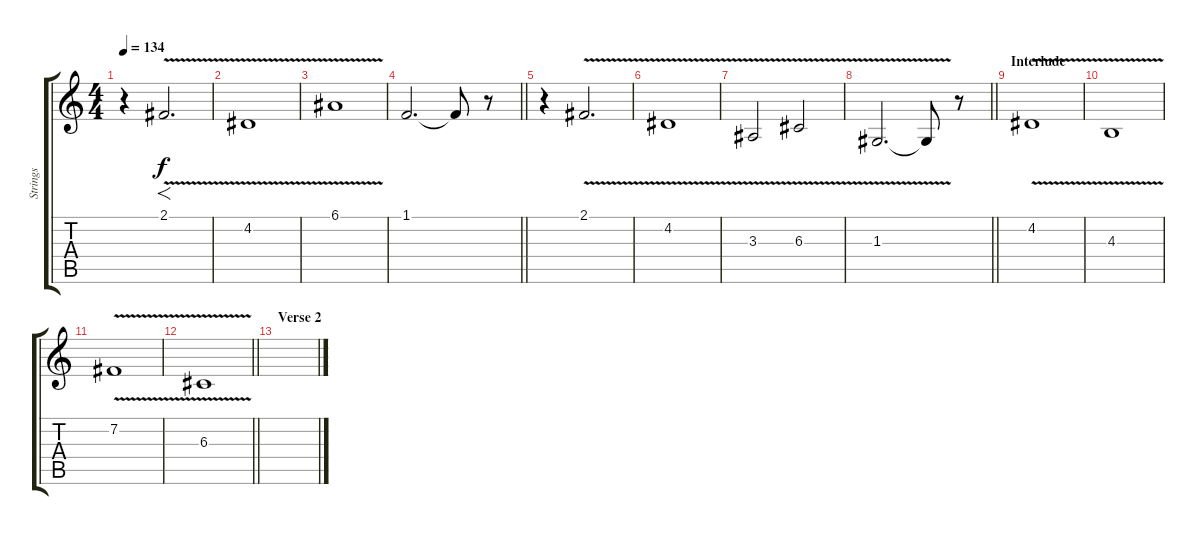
\track ("Strings" "Strings") {instrument stringensemble2}
\staff {score tabs}
\tuning (E4 B3 G3 D3 A2 E2) {hide}
\ts (4 4)
\tempo 134
\clef g2
\ks c
r.4{dy f volume 12} 2.1{v}.2{f d} |
4.2{v}.1 |
6.1{v}.1 |
\barLineRight lightlight
1.1.2{d volume 3} 1.1{t}.8 r.8 |
r.4{volume 12} 2.1{v}.2{d} |
4.2{v}.1 |
3.3{v}.2 6.3{v}.2 |
\barLineRight lightlight
1.3{v}.2{d volume 3} 1.3{t}.8 r.8 |
\section ("" "Interlude")
4.2{v}.1{volume 13} |
4.3{v}.1 |
7.2{v}.1 |
\barLineRight lightlight
6.3{v}.1{volume 10} |
\section ("" "Verse 2")
